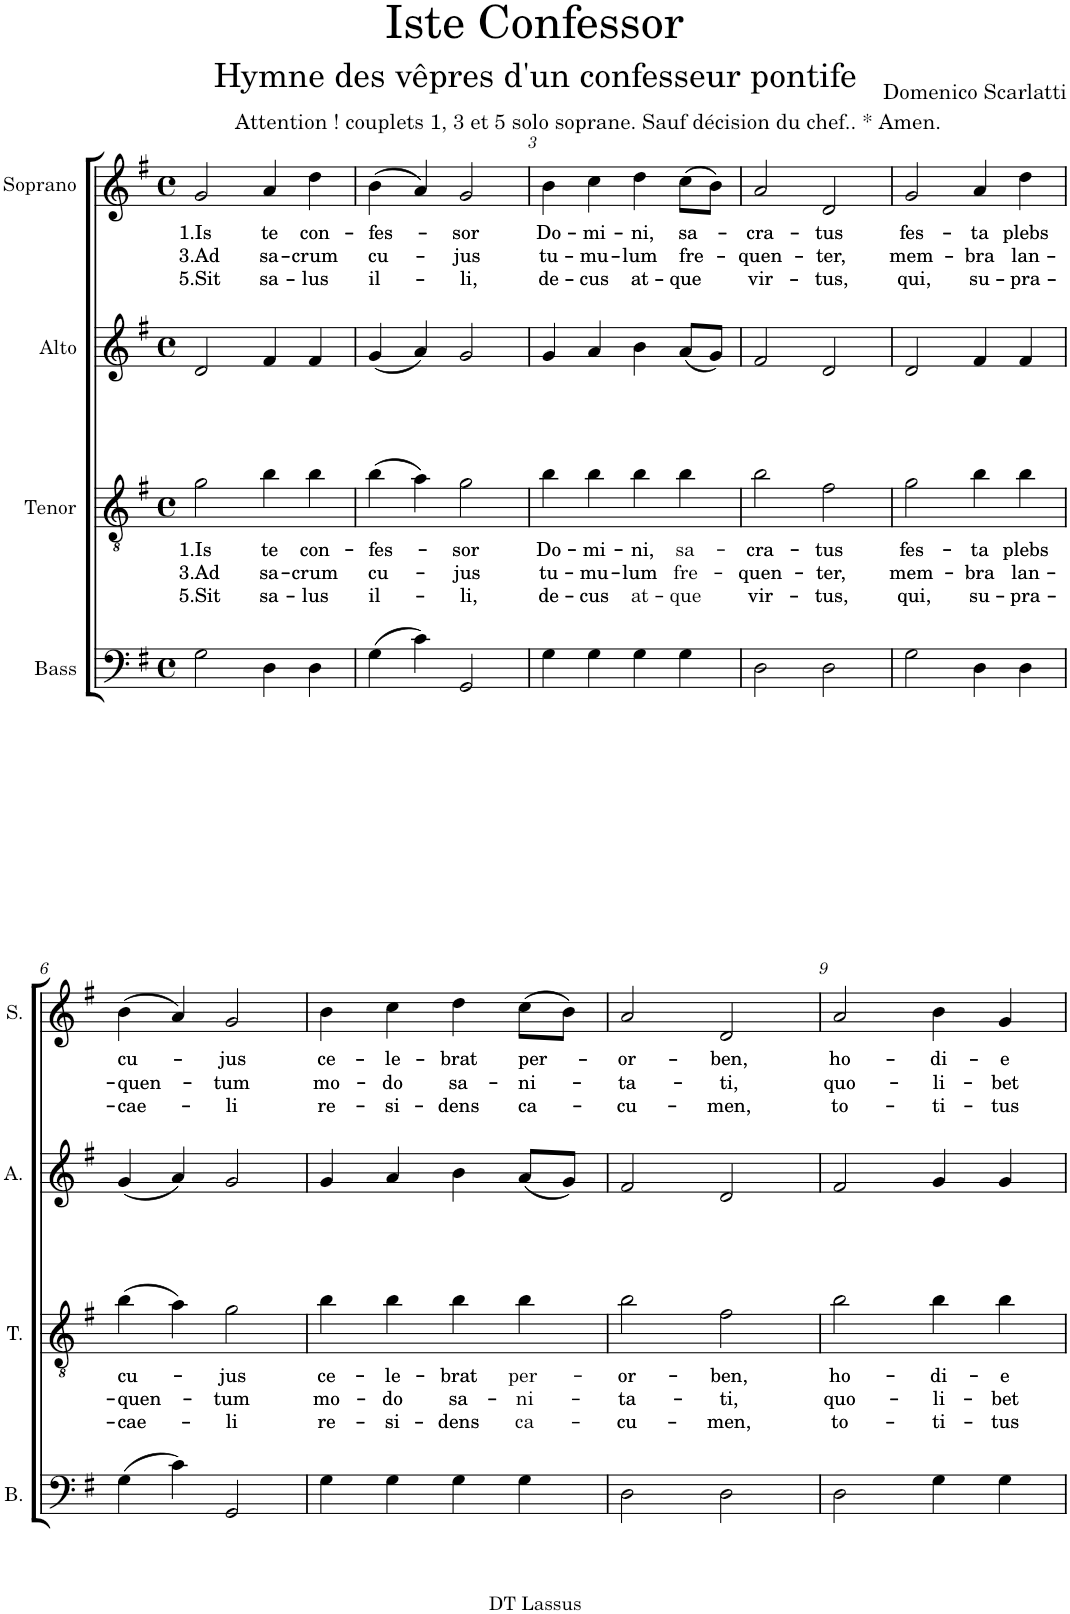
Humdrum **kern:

**kern	**kern	**text	**text	**text	**kern	**kern	**text	**text	**text
*part4	*part3	*part3	*part3	*part3	*part2	*part1	*part1	*part1	*part1
*staff4	*staff3	*staff3	*staff3	*staff3	*staff2	*staff1	*staff1	*staff1	*staff1
*I"Bass	*I"Tenor	*	*	*	*I"Alto	*I"Soprano	*	*	*
*I'B.	*I'T.	*	*	*	*I'A.	*I'S.	*	*	*
*clefF4	*clefGv2	*	*	*	*clefG2	*clefG2	*	*	*
*k[f#]	*k[f#]	*	*	*	*k[f#]	*k[f#]	*	*	*
*M4/4	*M4/4	*	*	*	*M4/4	*M4/4	*	*	*
*met(c)	*met(c)	*	*	*	*met(c)	*met(c)	*	*	*
=1	=1	=1	=1	=1	=1	=1	=1	=1	=1
!	!	!LO:LY:b	!LO:LY:b	!LO:LY:b	!	!	!LO:LY:b	!LO:LY:b	!LO:LY:b
2G\	2g\	1.Is	3.Ad	5.Sit	2d/	2g/	1.Is	3.Ad	5.Sit
!	!	!LO:LY:b	!LO:LY:b	!LO:LY:b	!	!	!LO:LY:b	!LO:LY:b	!LO:LY:b
4D\	4b\	te	sa-	sa-	4f#/	4a/	te	sa-	sa-
!	!	!LO:LY:b	!LO:LY:b	!LO:LY:b	!	!	!LO:LY:b	!LO:LY:b	!LO:LY:b
4D\	4b\	con-	-crum	-lus	4f#/	4dd\	con-	-crum	-lus
=2	=2	=2	=2	=2	=2	=2	=2	=2	=2
!	!	!LO:LY:b	!LO:LY:b	!LO:LY:b	!	!	!LO:LY:b	!LO:LY:b	!LO:LY:b
(4G\	(4b\	-fes-	cu-	il-	(4g/	(4b\	-fes-	cu-	il-
4c\)	4a\)	.	.	.	4a/)	4a/)	.	.	.
!	!	!LO:LY:b	!LO:LY:b	!LO:LY:b	!	!	!LO:LY:b	!LO:LY:b	!LO:LY:b
2GG/	2g\	-sor	-jus	-li,	2g/	2g/	-sor	-jus	-li,
=3	=3	=3	=3	=3	=3	=3	=3	=3	=3
!	!	!LO:LY:b	!LO:LY:b	!LO:LY:b	!	!	!LO:LY:b	!LO:LY:b	!LO:LY:b
4G\	4b\	Do-	tu-	de-	4g/	4b\	Do-	tu-	de-
!	!	!LO:LY:b	!LO:LY:b	!LO:LY:b	!	!	!LO:LY:b	!LO:LY:b	!LO:LY:b
4G\	4b\	-mi-	-mu-	-cus	4a/	4cc\	-mi-	-mu-	-cus
!	!	!LO:LY:b	!LO:LY:b	!LO:LY:b	!	!	!LO:LY:b	!LO:LY:b	!LO:LY:b
4G\	4b\	-ni,	-lum	at-	4b\	4dd\	-ni,	-lum	at-
!	!	!LO:LY:b	!LO:LY:b	!LO:LY:b	!	!	!LO:LY:b	!LO:LY:b	!LO:LY:b
4G\	4b\	sa-	fre-	-que	(8a/L	(8cc\L	sa-	fre-	-que
.	.	.	.	.	8g/J)	8b\J)	.	.	.
=4	=4	=4	=4	=4	=4	=4	=4	=4	=4
!	!	!LO:LY:b	!LO:LY:b	!LO:LY:b	!	!	!LO:LY:b	!LO:LY:b	!LO:LY:b
2D\	2b\	-cra-	-quen-	vir-	2f#/	2a/	-cra-	-quen-	vir-
!	!	!LO:LY:b	!LO:LY:b	!LO:LY:b	!	!	!LO:LY:b	!LO:LY:b	!LO:LY:b
2D\	2f#\	-tus	-ter,	-tus,	2d/	2d/	-tus	-ter,	-tus,
=5	=5	=5	=5	=5	=5	=5	=5	=5	=5
!	!	!LO:LY:b	!LO:LY:b	!LO:LY:b	!	!	!LO:LY:b	!LO:LY:b	!LO:LY:b
2G\	2g\	fes-	mem-	qui,	2d/	2g/	fes-	mem-	qui,
!	!	!LO:LY:b	!LO:LY:b	!LO:LY:b	!	!	!LO:LY:b	!LO:LY:b	!LO:LY:b
4D\	4b\	-ta	-bra	su-	4f#/	4a/	-ta	-bra	su-
!	!	!LO:LY:b	!LO:LY:b	!LO:LY:b	!	!	!LO:LY:b	!LO:LY:b	!LO:LY:b
4D\	4b\	plebs	lan-	-pra-	4f#/	4dd\	plebs	lan-	-pra-
!!LO:LB:g=z
=6	=6	=6	=6	=6	=6	=6	=6	=6	=6
!	!	!LO:LY:b	!LO:LY:b	!LO:LY:b	!	!	!LO:LY:b	!LO:LY:b	!LO:LY:b
(4G\	(4b\	cu-	-quen-	-cae-	(4g/	(4b\	cu-	-quen-	-cae-
4c\)	4a\)	.	.	.	4a/)	4a/)	.	.	.
!	!	!LO:LY:b	!LO:LY:b	!LO:LY:b	!	!	!LO:LY:b	!LO:LY:b	!LO:LY:b
2GG/	2g\	-jus	-tum	-li	2g/	2g/	-jus	-tum	-li
=7	=7	=7	=7	=7	=7	=7	=7	=7	=7
!	!	!LO:LY:b	!LO:LY:b	!LO:LY:b	!	!	!LO:LY:b	!LO:LY:b	!LO:LY:b
4G\	4b\	ce-	mo-	re-	4g/	4b\	ce-	mo-	re-
!	!	!LO:LY:b	!LO:LY:b	!LO:LY:b	!	!	!LO:LY:b	!LO:LY:b	!LO:LY:b
4G\	4b\	-le-	-do	-si-	4a/	4cc\	-le-	-do	-si-
!	!	!LO:LY:b	!LO:LY:b	!LO:LY:b	!	!	!LO:LY:b	!LO:LY:b	!LO:LY:b
4G\	4b\	-brat	sa-	-dens	4b\	4dd\	-brat	sa-	-dens
!	!	!LO:LY:b	!LO:LY:b	!LO:LY:b	!	!	!LO:LY:b	!LO:LY:b	!LO:LY:b
4G\	4b\	per-	-ni-	ca-	(8a/L	(8cc\L	per-	-ni-	ca-
.	.	.	.	.	8g/J)	8b\J)	.	.	.
=8	=8	=8	=8	=8	=8	=8	=8	=8	=8
!	!	!LO:LY:b	!LO:LY:b	!LO:LY:b	!	!	!LO:LY:b	!LO:LY:b	!LO:LY:b
2D\	2b\	-or-	-ta-	-cu-	2f#/	2a/	-or-	-ta-	-cu-
!	!	!LO:LY:b	!LO:LY:b	!LO:LY:b	!	!	!LO:LY:b	!LO:LY:b	!LO:LY:b
2D\	2f#\	-ben,	-ti,	-men,	2d/	2d/	-ben,	-ti,	-men,
=9	=9	=9	=9	=9	=9	=9	=9	=9	=9
!	!	!LO:LY:b	!LO:LY:b	!LO:LY:b	!	!	!LO:LY:b	!LO:LY:b	!LO:LY:b
2D\	2b\	ho-	quo-	to-	2f#/	2a/	ho-	quo-	to-
!	!	!LO:LY:b	!LO:LY:b	!LO:LY:b	!	!	!LO:LY:b	!LO:LY:b	!LO:LY:b
4G\	4b\	-di-	-li-	-ti-	4g/	4b\	-di-	-li-	-ti-
!	!	!LO:LY:b	!LO:LY:b	!LO:LY:b	!	!	!LO:LY:b	!LO:LY:b	!LO:LY:b
4G\	4b\	-e	-bet	-tus	4g/	4g/	-e	-bet	-tus
=	=	=	=	=	=	=	=	=	=
*-	*-	*-	*-	*-	*-	*-	*-	*-	*-
